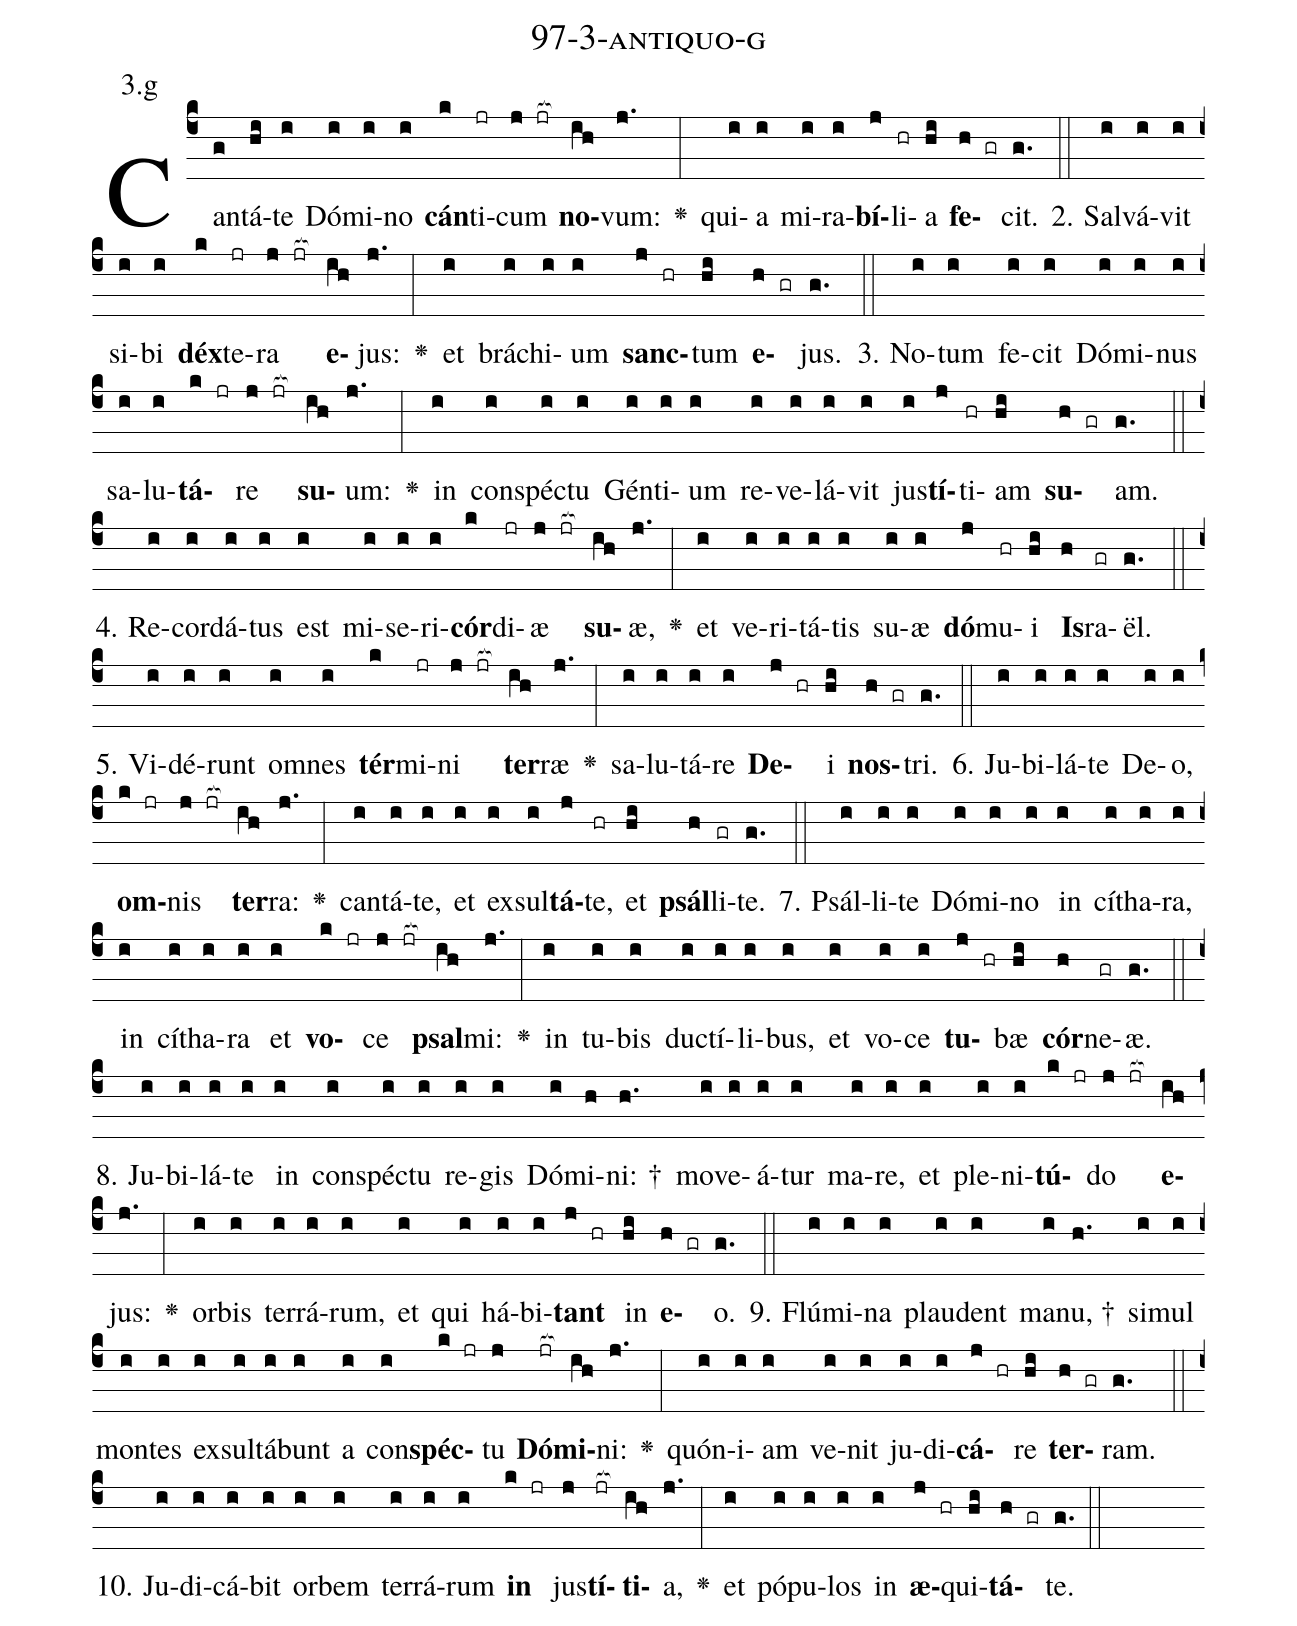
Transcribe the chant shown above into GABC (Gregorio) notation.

name: 97-3-antiquo-g;
annotation: 3.g;
%%
(c4)Can(g)tá(hi)te(i) Dó(i)mi(i)no(i) <b>cán</b>(k)ti(jr)cum(j jr[ocb:1{]) <b>no</b>(ih[ocb:0}])vum:(j.) <v>\greheightstar</v>(:) qui(i)a(i) mi(i)ra(i)<b>bí</b>(j)li(hr)a(hi) <b>fe</b>(h gr)cit.(g.) (::)
2. Sal(i)vá(i)vit(i) si(i)bi(i) <b>déx</b>(k)te(jr)ra(j jr[ocb:1{]) <b>e</b>(ih[ocb:0}])jus:(j.) <v>\greheightstar</v>(:) et(i) brá(i)chi(i)um(i) <b>sanc</b>(j hr)tum(hi) <b>e</b>(h gr)jus.(g.) (::)
3. No(i)tum(i) fe(i)cit(i) Dó(i)mi(i)nus(i) sa(i)lu(i)<b>tá</b>(k jr)re(j jr[ocb:1{]) <b>su</b>(ih[ocb:0}])um:(j.) <v>\greheightstar</v>(:) in(i) con(i)spéc(i)tu(i) Gén(i)ti(i)um(i) re(i)ve(i)lá(i)vit(i) jus(i)<b>tí</b>(j)ti(hr)am(hi) <b>su</b>(h gr)am.(g.) (::)
4. Re(i)cor(i)dá(i)tus(i) est(i) mi(i)se(i)ri(i)<b>cór</b>(k)di(jr)æ(j jr[ocb:1{]) <b>su</b>(ih[ocb:0}])æ,(j.) <v>\greheightstar</v>(:) et(i) ve(i)ri(i)tá(i)tis(i) su(i)æ(i) <b>dó</b>(j)mu(hr)i(hi) <b>Is</b>(h)ra(gr)ël.(g.) (::)
5. Vi(i)dé(i)runt(i) om(i)nes(i) <b>tér</b>(k)mi(jr)ni(j jr[ocb:1{]) <b>ter</b>(ih[ocb:0}])ræ(j.) <v>\greheightstar</v>(:) sa(i)lu(i)tá(i)re(i) <b>De</b>(j hr)i(hi) <b>nos</b>(h gr)tri.(g.) (::)
6. Ju(i)bi(i)lá(i)te(i) De(i)o,(i) <b>om</b>(k jr)nis(j jr[ocb:1{]) <b>ter</b>(ih[ocb:0}])ra:(j.) <v>\greheightstar</v>(:) can(i)tá(i)te,(i) et(i) ex(i)sul(i)<b>tá</b>(j)te,(hr) et(hi) <b>psál</b>(h)li(gr)te.(g.) (::)
7. Psál(i)li(i)te(i) Dó(i)mi(i)no(i) in(i) cí(i)tha(i)ra,(i) in(i) cí(i)tha(i)ra(i) et(i) <b>vo</b>(k jr)ce(j jr[ocb:1{]) <b>psal</b>(ih[ocb:0}])mi:(j.) <v>\greheightstar</v>(:) in(i) tu(i)bis(i) duc(i)tí(i)li(i)bus,(i) et(i) vo(i)ce(i) <b>tu</b>(j hr)bæ(hi) <b>cór</b>(h)ne(gr)æ.(g.) (::)
8. Ju(i)bi(i)lá(i)te(i) in(i) con(i)spéc(i)tu(i) re(i)gis(i) Dó(i)mi(h)ni: †(h.) mo(i)ve(i)á(i)tur(i) ma(i)re,(i) et(i) ple(i)ni(i)<b>tú</b>(k jr)do(j jr[ocb:1{]) <b>e</b>(ih[ocb:0}])jus:(j.) <v>\greheightstar</v>(:) or(i)bis(i) ter(i)rá(i)rum,(i) et(i) qui(i) há(i)bi(i)<b>tant</b>(j hr) in(hi) <b>e</b>(h gr)o.(g.) (::)
9. Flú(i)mi(i)na(i) plau(i)dent(i) ma(i)nu, †(h.) si(i)mul(i) mon(i)tes(i) ex(i)sul(i)tá(i)bunt(i) a(i) con(i)<b>spéc</b>(k jr)tu(j) <b>Dó</b>(jr[ocb:1{])<b>mi</b>(ih[ocb:0}])ni:(j.) <v>\greheightstar</v>(:) quón(i)i(i)am(i) ve(i)nit(i) ju(i)di(i)<b>cá</b>(j hr)re(hi) <b>ter</b>(h gr)ram.(g.) (::)
10. Ju(i)di(i)cá(i)bit(i) or(i)bem(i) ter(i)rá(i)rum(i) <b>in</b>(k jr) jus(j)<b>tí</b>(jr[ocb:1{])<b>ti</b>(ih[ocb:0}])a,(j.) <v>\greheightstar</v>(:) et(i) pó(i)pu(i)los(i) in(i) <b>æ</b>(j hr)qui(hi)<b>tá</b>(h gr)te.(g.) (::)
